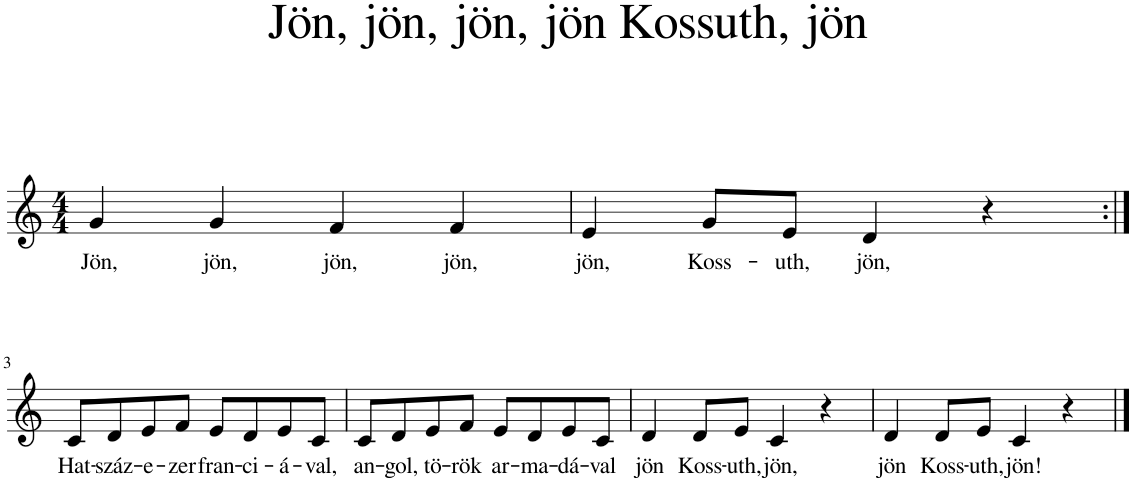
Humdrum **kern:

**kern	**text
*part1	*part1
*staff1	*staff1
*I"Piano	*
*I'Pno	*
*clefG2	*
*k[]	*
*M4/4	*
=1	=1
!	!LO:LY:b
4g/	Jön,
!	!LO:LY:b
4g/	jön,
!	!LO:LY:b
4f/	jön,
!	!LO:LY:b
4f/	jön,
=2	=2
!	!LO:LY:b
4e/	jön,
!	!LO:LY:b
8g/L	Koss-
!	!LO:LY:b
8e/J	-uth,
!	!LO:LY:b
4d/	jön,
4r	.
!!LO:LB:g=z
=3:|!	=3:|!
!	!LO:LY:b
8c/L	Hat-
!	!LO:LY:b
8d/	-száz-
!	!LO:LY:b
8e/	-e-
!	!LO:LY:b
8f/J	-zer
!	!LO:LY:b
8e/L	fran-
!	!LO:LY:b
8d/	-ci-
!	!LO:LY:b
8e/	-á-
!	!LO:LY:b
8c/J	-val,
=4	=4
!	!LO:LY:b
8c/L	an-
!	!LO:LY:b
8d/	-gol,
!	!LO:LY:b
8e/	tö-
!	!LO:LY:b
8f/J	-rök
!	!LO:LY:b
8e/L	ar-
!	!LO:LY:b
8d/	-ma-
!	!LO:LY:b
8e/	-dá-
!	!LO:LY:b
8c/J	-val
=5	=5
!	!LO:LY:b
4d/	jön
!	!LO:LY:b
8d/L	Koss-
!	!LO:LY:b
8e/J	-uth,
!	!LO:LY:b
4c/	jön,
4r	.
=6	=6
!	!LO:LY:b
4d/	jön
!	!LO:LY:b
8d/L	Koss-
!	!LO:LY:b
8e/J	-uth,
!	!LO:LY:b
4c/	jön!
4r	.
==	==
*-	*-
